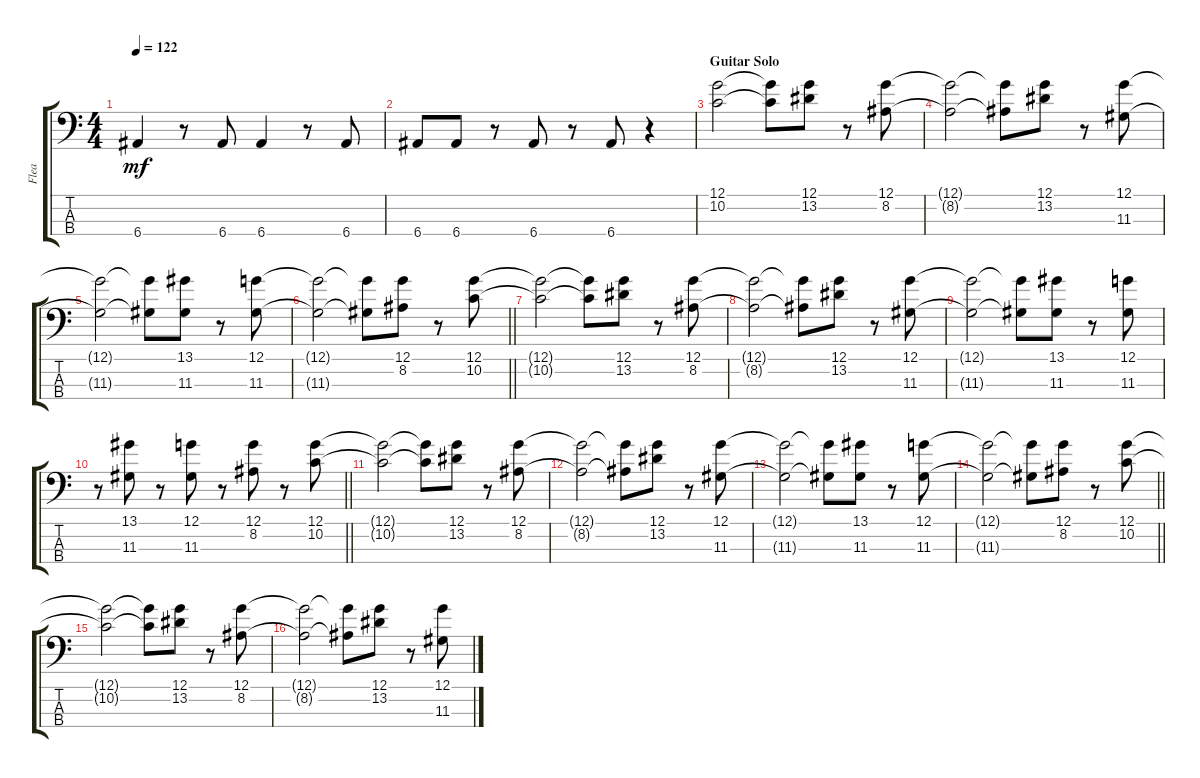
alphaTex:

\track ("Flea" "Flea") {instrument electricbassfinger}
\staff {score tabs}
\tuning (G2 D2 A1 E1) {hide}
\ts (4 4)
\tempo 122
\clef f4
\ks c
6.4.4{dy mf} r.8 6.4.8 6.4.4 r.8 6.4.8 |
6.4.8 6.4.8 r.8 6.4.8 r.8 6.4.8 r.4 |
\section ("" "Guitar Solo")
(12.1 10.2).2 (12.1{t} 10.2{t}).8 (12.1 13.2).8 r.8 (12.1 8.2).8 |
(12.1{t} 8.2{t}).2 (12.1{t} 8.2{t}).8 (12.1 13.2).8 r.8 (12.1 11.3).8 |
(12.1{t} 11.3{t}).2 (12.1{t} 11.3{t}).8 (13.1 11.3).8 r.8 (12.1 11.3).8 |
\barLineRight lightlight
(12.1{t} 11.3{t}).2 (12.1{t} 11.3{t}).8 (12.1 8.2).8 r.8 (12.1 10.2).8 |
(12.1{t} 10.2{t}).2 (12.1{t} 10.2{t}).8 (12.1 13.2).8 r.8 (12.1 8.2).8 |
(12.1{t} 8.2{t}).2 (12.1{t} 8.2{t}).8 (12.1 13.2).8 r.8 (12.1 11.3).8 |
(12.1{t} 11.3{t}).2 (12.1{t} 11.3{t}).8 (13.1 11.3).8 r.8 (12.1 11.3).8 |
\barLineRight lightlight
r.8 (13.1 11.3).8 r.8 (12.1 11.3).8 r.8 (12.1 8.2).8 r.8 (12.1 10.2).8 |
(12.1{t} 10.2{t}).2 (12.1{t} 10.2{t}).8 (12.1 13.2).8 r.8 (12.1 8.2).8 |
(12.1{t} 8.2{t}).2 (12.1{t} 8.2{t}).8 (12.1 13.2).8 r.8 (12.1 11.3).8 |
(12.1{t} 11.3{t}).2 (12.1{t} 11.3{t}).8 (13.1 11.3).8 r.8 (12.1 11.3).8 |
\barLineRight lightlight
(12.1{t} 11.3{t}).2 (12.1{t} 11.3{t}).8 (12.1 8.2).8 r.8 (12.1 10.2).8 |
(12.1{t} 10.2{t}).2 (12.1{t} 10.2{t}).8 (12.1 13.2).8 r.8 (12.1 8.2).8 |
(12.1{t} 8.2{t}).2 (12.1{t} 8.2{t}).8 (12.1 13.2).8 r.8 (12.1 11.3).8
